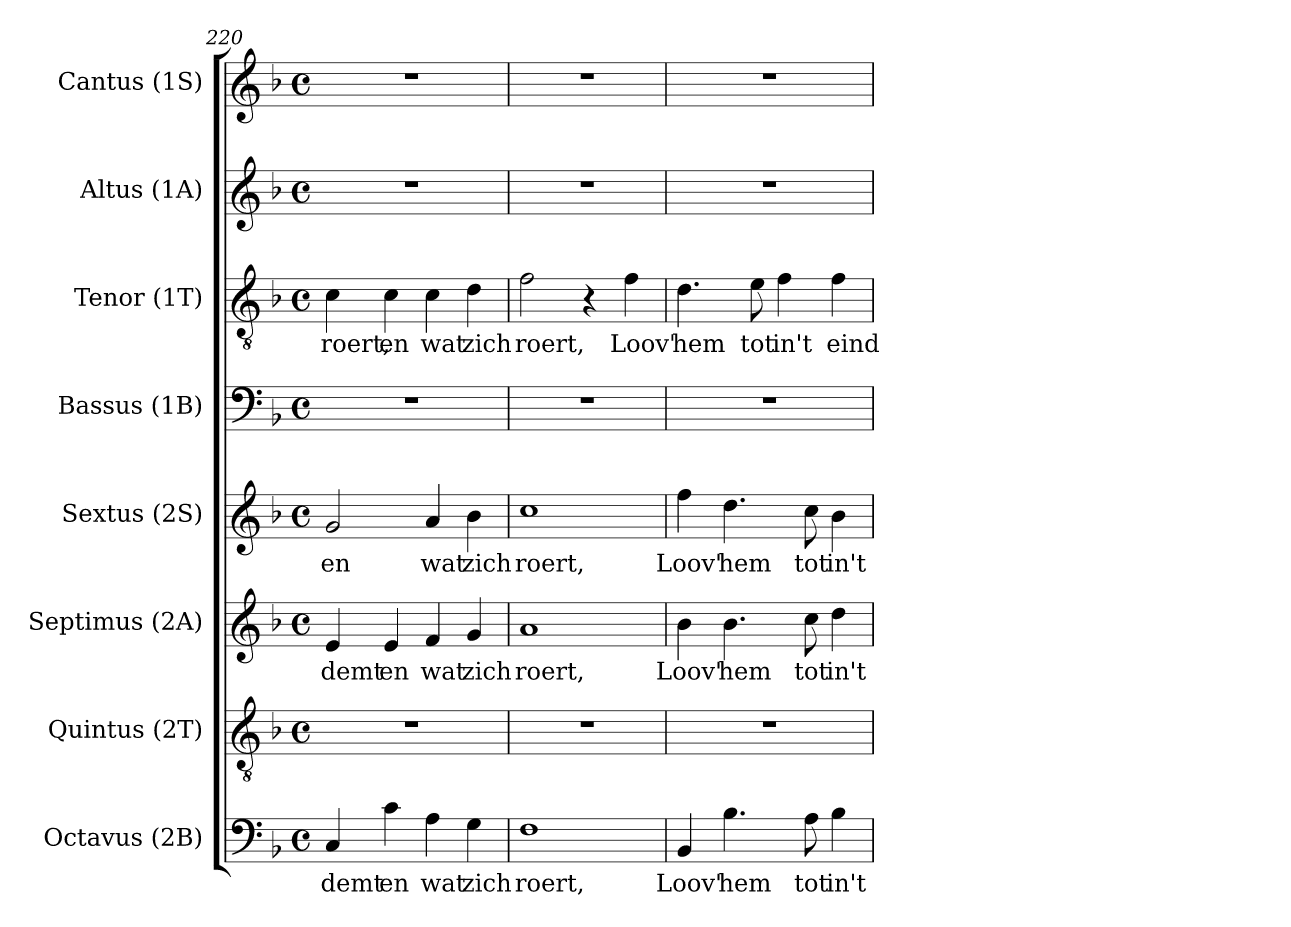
**kern	**text	**kern	**kern	**text	**kern	**text	**kern	**kern	**text	**kern	**kern
*part8	*part8	*part7	*part6	*part6	*part5	*part5	*part4	*part3	*part3	*part2	*part1
*staff8	*staff8	*staff7	*staff6	*staff6	*staff5	*staff5	*staff4	*staff3	*staff3	*staff2	*staff1
*I"Octavus (2B)	*	*I"Quintus (2T)	*I"Septimus (2A)	*	*I"Sextus (2S)	*	*I"Bassus (1B)	*I"Tenor (1T)	*	*I"Altus (1A)	*I"Cantus (1S)
*I'Octavus	*	*I'Quintus	*I'Septimus	*	*I'Sextus	*	*I'Bassus	*I'Tenor	*	*I'Altus	*I'Cantus
*clefF4	*	*clefGv2	*clefG2	*	*clefG2	*	*clefF4	*clefGv2	*	*clefG2	*clefG2
*k[b-]	*	*k[b-]	*k[b-]	*	*k[b-]	*	*k[b-]	*k[b-]	*	*k[b-]	*k[b-]
*F:	*	*F:	*F:	*	*F:	*	*F:	*F:	*	*F:	*F:
*M4/4	*	*M4/4	*M4/4	*	*M4/4	*	*M4/4	*M4/4	*	*M4/4	*M4/4
*met(c)	*	*met(c)	*met(c)	*	*met(c)	*	*met(c)	*met(c)	*	*met(c)	*met(c)
=220	=220	=220	=220	=220	=220	=220	=220	=220	=220	=220	=220
!	!LO:LY:b:color=#000000	!	!	!	!	!	!	!	!	!	!
!	!	!	!	!LO:LY:b:color=#000000	!	!	!	!	!	!	!
!	!	!	!	!	!	!LO:LY:b:color=#000000	!	!	!	!	!
!	!	!	!	!	!	!	!	!	!LO:LY:b:color=#000000	!	!
4Ci/	-demt	1r	4ei/	-demt	2gi/	en	1r	4ci\	roert,	1r	1r
!	!LO:LY:b:color=#000000	!	!	!	!	!	!	!	!	!	!
!	!	!	!	!LO:LY:b:color=#000000	!	!	!	!	!	!	!
!	!	!	!	!	!	!	!	!	!LO:LY:b:color=#000000	!	!
4ci\	en	.	4ei/	en	.	.	.	4ci\	en	.	.
!	!LO:LY:b:color=#000000	!	!	!	!	!	!	!	!	!	!
!	!	!	!	!LO:LY:b:color=#000000	!	!	!	!	!	!	!
!	!	!	!	!	!	!LO:LY:b:color=#000000	!	!	!	!	!
!	!	!	!	!	!	!	!	!	!LO:LY:b:color=#000000	!	!
4Ai\	wat	.	4fi/	wat	4ai/	wat	.	4ci\	wat	.	.
!	!LO:LY:b:color=#000000	!	!	!	!	!	!	!	!	!	!
!	!	!	!	!LO:LY:b:color=#000000	!	!	!	!	!	!	!
!	!	!	!	!	!	!LO:LY:b:color=#000000	!	!	!	!	!
!	!	!	!	!	!	!	!	!	!LO:LY:b:color=#000000	!	!
4Gi\	zich	.	4gi/	zich	4b-i\	zich	.	4di\	zich	.	.
=221	=221	=221	=221	=221	=221	=221	=221	=221	=221	=221	=221
!	!LO:LY:b:color=#000000	!	!	!	!	!	!	!	!	!	!
!	!	!	!	!LO:LY:b:color=#000000	!	!	!	!	!	!	!
!	!	!	!	!	!	!LO:LY:b:color=#000000	!	!	!	!	!
!	!	!	!	!	!	!	!	!	!LO:LY:b:color=#000000	!	!
1Fi	roert,	1r	1ai	roert,	1cci	roert,	1r	2fi\	roert,	1r	1r
.	.	.	.	.	.	.	.	4r	.	.	.
!	!	!	!	!	!	!	!	!	!LO:LY:b:color=#000000	!	!
.	.	.	.	.	.	.	.	4fi\	Loov'	.	.
!!LO:PB:g=z
=222	=222	=222	=222	=222	=222	=222	=222	=222	=222	=222	=222
!	!LO:LY:b:color=#000000	!	!	!	!	!	!	!	!	!	!
!	!	!	!	!LO:LY:b:color=#000000	!	!	!	!	!	!	!
!	!	!	!	!	!	!LO:LY:b:color=#000000	!	!	!	!	!
!	!	!	!	!	!	!	!	!	!LO:LY:b:color=#000000	!	!
4BB-i/	Loov'	1r	4b-i\	Loov'	4ffi\	Loov'	1r	4.di\	hem	1r	1r
!	!LO:LY:b:color=#000000	!	!	!	!	!	!	!	!	!	!
!	!	!	!	!LO:LY:b:color=#000000	!	!	!	!	!	!	!
!	!	!	!	!	!	!LO:LY:b:color=#000000	!	!	!	!	!
4.B-i\	hem	.	4.b-i\	hem	4.ddi\	hem	.	.	.	.	.
!	!	!	!	!	!	!	!	!	!LO:LY:b:color=#000000	!	!
.	.	.	.	.	.	.	.	8ei\	tot	.	.
!	!	!	!	!	!	!	!	!	!LO:LY:b:color=#000000	!	!
.	.	.	.	.	.	.	.	4fi\	in't	.	.
!	!LO:LY:b:color=#000000	!	!	!	!	!	!	!	!	!	!
!	!	!	!	!LO:LY:b:color=#000000	!	!	!	!	!	!	!
!	!	!	!	!	!	!LO:LY:b:color=#000000	!	!	!	!	!
8Ai\	tot	.	8cci\	tot	8cci\	tot	.	.	.	.	.
!	!LO:LY:b:color=#000000	!	!	!	!	!	!	!	!	!	!
!	!	!	!	!LO:LY:b:color=#000000	!	!	!	!	!	!	!
!	!	!	!	!	!	!LO:LY:b:color=#000000	!	!	!	!	!
!	!	!	!	!	!	!	!	!	!LO:LY:b:color=#000000	!	!
4B-i\	in't	.	4ddi\	in't	4b-i\	in't	.	4fi\	eind	.	.
=	=	=	=	=	=	=	=	=	=	=	=
*-	*-	*-	*-	*-	*-	*-	*-	*-	*-	*-	*-
